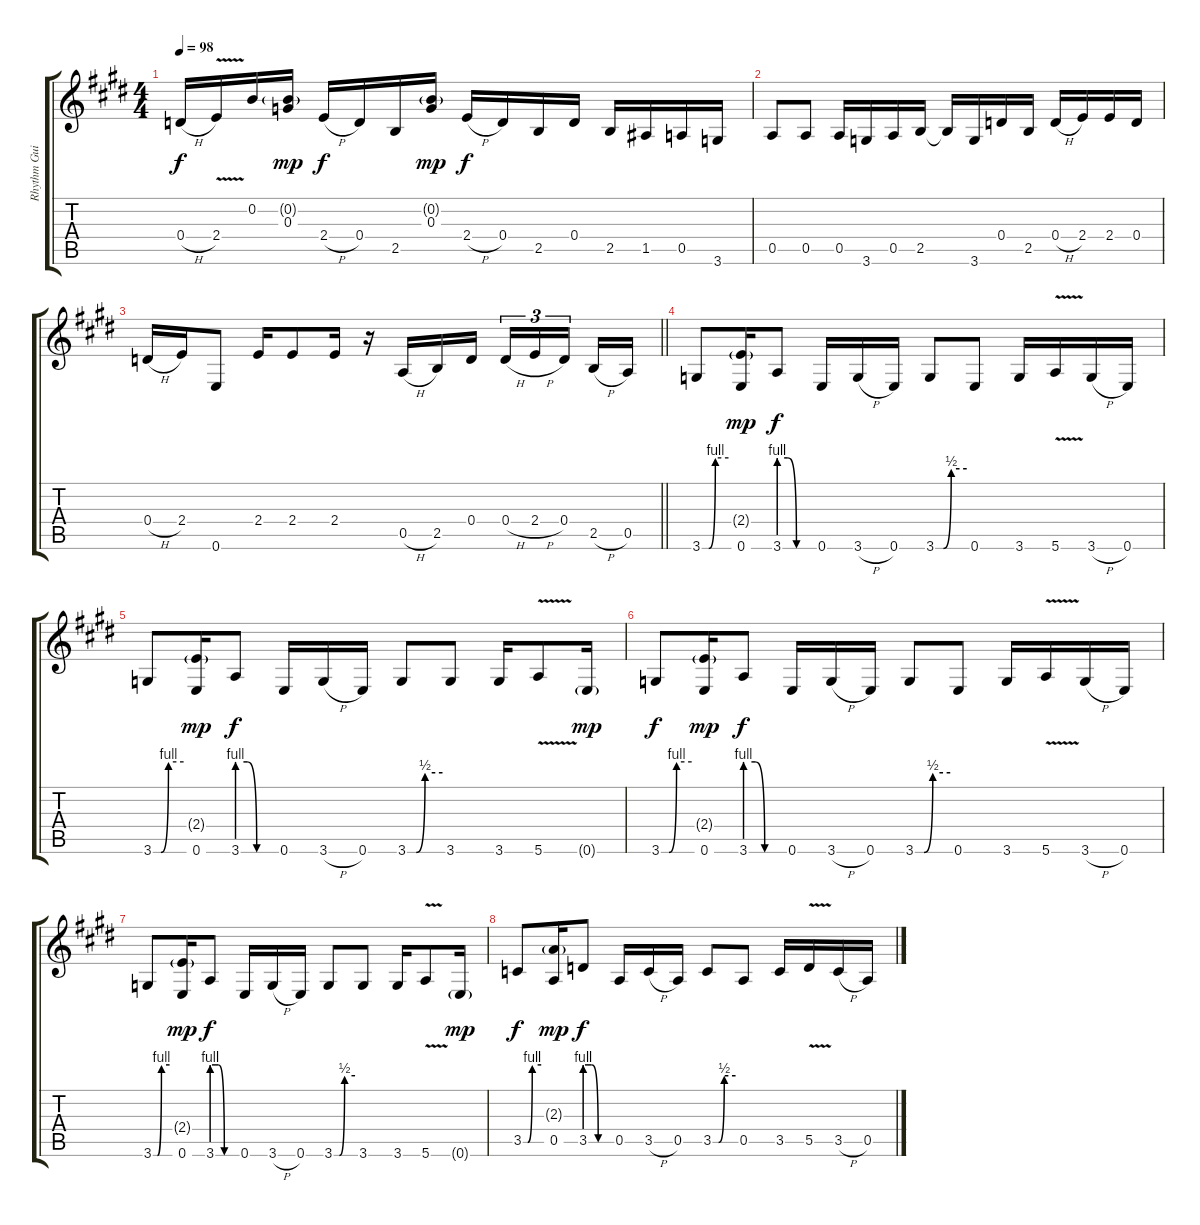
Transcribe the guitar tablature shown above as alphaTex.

\track ("Rhythm Guitar" "Rhythm Gui") {instrument overdrivenguitar}
\staff {score tabs}
\tuning (E4 B3 G3 D3 A2 E2) {hide}
\ts (4 4)
\tempo 98
\clef g2
\ks e
0.4{h}.16{dy f} 2.4{v}.16 0.2.16 (0.2{g} 0.3).16{dy mp} 2.4{h}.16{dy f} 0.4.16 2.5.16 (0.2{g} 0.3).16{dy mp} 2.4{h}.16{dy f} 0.4.16 2.5.16 0.4.16 2.5.16 1.5.16 0.5.16 3.6.16 |
0.5.8 0.5.8 0.5.16 3.6.16 0.5.16 2.5.16 2.5{t}.16 3.6.16 0.4.16 2.5.16 0.4{h}.16 2.4.16 2.4.16 0.4.16 |
\barLineRight lightlight
0.4{h}.16 2.4.16 0.6.8 2.4.16 2.4.8 2.4.16 r.16 0.5{h}.16 2.5.16 0.4.16 0.4{h}.16{tu (3 2)} 2.4{h}.16{tu (3 2)} 0.4.16{tu (3 2) beam splitsecondary} 2.5{h}.16 0.5.16 |
3.6{be (custom 0 0 15 0 30 4 60 4)}.8 (2.4{g} 0.6).16{dy mp} 3.6{be (custom 0 4 15 4 30 0 45 0 60 0)}.8{dy f} 0.6.16 3.6{h}.16 0.6.16 3.6{be (custom 0 0 15 0 30 2 60 2)}.8 0.6.8 3.6.16 5.6{v}.16 3.6{h}.16 0.6.16 |
3.6{be (custom 0 0 15 0 30 4 60 4)}.8 (2.4{g} 0.6).16{dy mp} 3.6{be (custom 0 4 15 4 30 0 45 0 60 0)}.8{dy f} 0.6.16 3.6{h}.16 0.6.16 3.6{be (custom 0 0 15 0 30 2 60 2)}.8 3.6.8 3.6.16 5.6{v}.8 0.6{g}.16{dy mp} |
3.6{be (custom 0 0 15 0 30 4 60 4)}.8{dy f} (2.4{g} 0.6).16{dy mp} 3.6{be (custom 0 4 15 4 30 0 45 0 60 0)}.8{dy f} 0.6.16 3.6{h}.16 0.6.16 3.6{be (custom 0 0 15 0 30 2 60 2)}.8 0.6.8 3.6.16 5.6{v}.16 3.6{h}.16 0.6.16 |
3.6{be (custom 0 0 15 0 30 4 60 4)}.8 (2.4{g} 0.6).16{dy mp} 3.6{be (custom 0 4 15 4 30 0 45 0 60 0)}.8{dy f} 0.6.16 3.6{h}.16 0.6.16 3.6{be (custom 0 0 15 0 30 2 60 2)}.8 3.6.8 3.6.16 5.6{v}.8 0.6{g}.16{dy mp} |
3.5{be (custom 0 0 15 0 30 4 60 4)}.8{dy f} (2.3{g} 0.5).16{dy mp} 3.5{be (custom 0 4 15 4 30 0 40 0 60 0)}.8{dy f} 0.5.16 3.5{h}.16 0.5.16 3.5{be (custom 0 0 15 0 30 2 60 2)}.8 0.5.8 3.5.16 5.5{v}.16 3.5{h}.16 0.5.16
